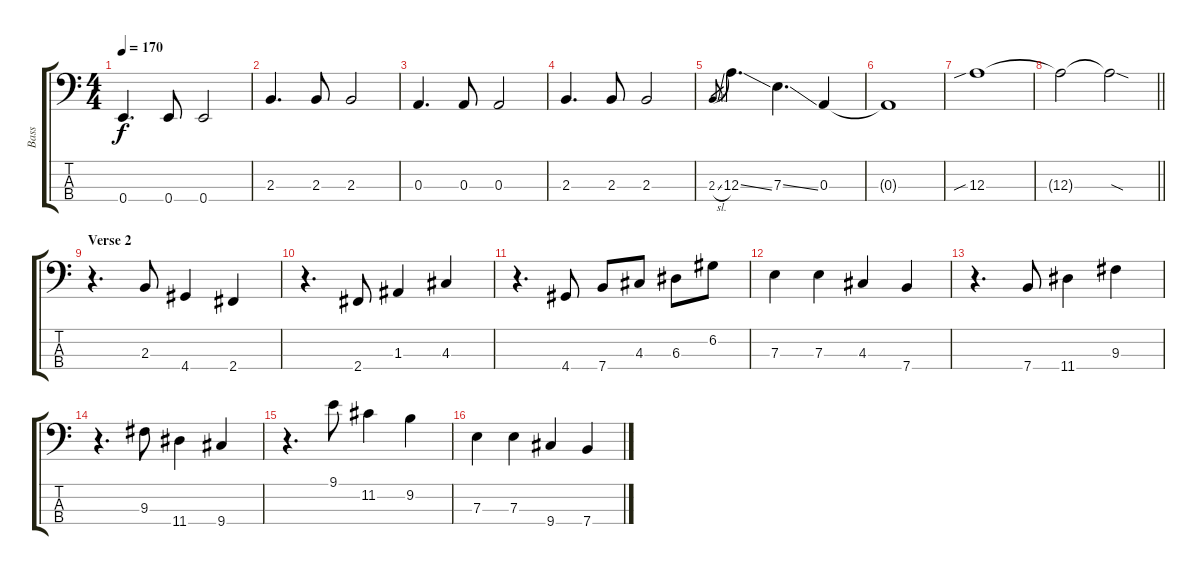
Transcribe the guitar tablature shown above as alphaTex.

\track ("Bass" "Bass") {instrument electricbassfinger}
\staff {score tabs}
\tuning (G2 D2 A1 E1) {hide}
\ts (4 4)
\tempo 170
\clef f4
\ks c
0.4.4{d dy f} 0.4.8 0.4.2 |
2.3.4{d} 2.3.8 2.3.2 |
0.3.4{d} 0.3.8 0.3.2 |
2.3.4{d} 2.3.8 2.3.2 |
2.3{sl}.8{gr} 12.3{ss}.4{d} 7.3{ss}.4{d} 0.3.4 |
0.3{t}.1 |
12.3{sib}.1 |
\barLineRight lightlight
12.3{t}.2 12.3{sod t}.2 |
\section ("" "Verse 2")
r.4{d} 2.3.8 4.4.4 2.4.4 |
r.4{d} 2.4.8 1.3.4 4.3.4 |
r.4{d} 4.4.8 7.4.8 4.3.8 6.3.8 6.2.8 |
7.3.4 7.3.4 4.3.4 7.4.4 |
r.4{d} 7.4.8 11.4.4 9.3.4 |
r.4{d} 9.3.8 11.4.4 9.4.4 |
r.4{d} 9.1.8 11.2.4 9.2.4 |
7.3.4 7.3.4 9.4.4 7.4.4
